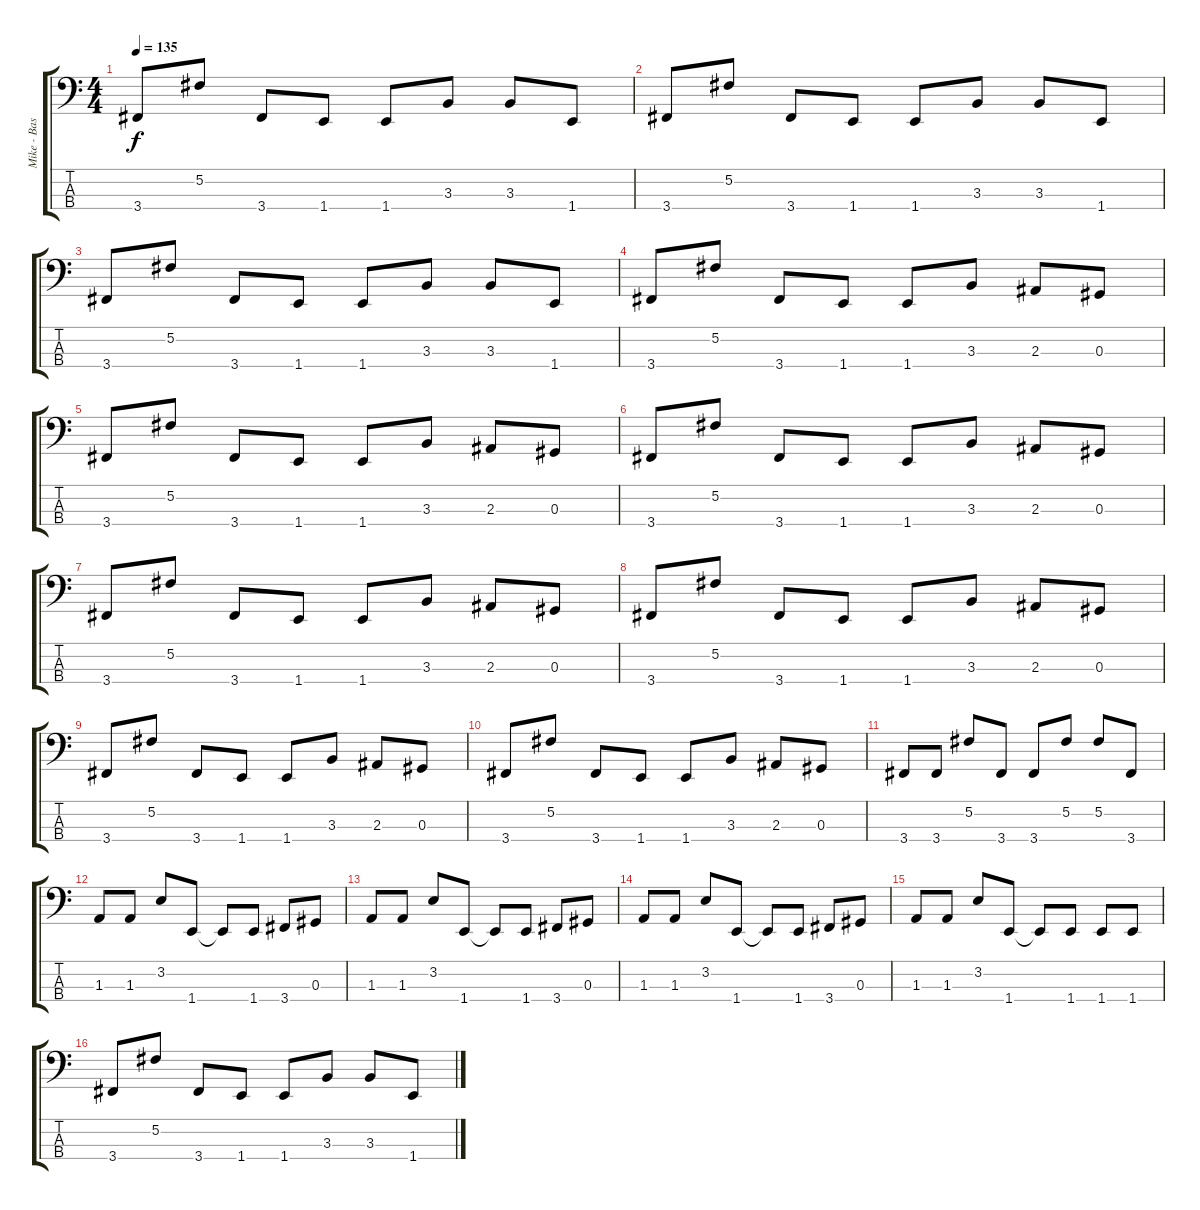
\track ("Mike - Bass Left" "Mike - Bas") {instrument electricbasspick}
\staff {score tabs}
\tuning (Gb2 Db2 Ab1 Eb1) {hide}
\ts (4 4)
\tempo 135
\clef f4
\ks c
3.4.8{dy f} 5.2.8 3.4.8 1.4.8 1.4.8 3.3.8 3.3.8 1.4.8 |
3.4.8 5.2.8 3.4.8 1.4.8 1.4.8 3.3.8 3.3.8 1.4.8 |
3.4.8 5.2.8 3.4.8 1.4.8 1.4.8 3.3.8 3.3.8 1.4.8 |
3.4.8 5.2.8 3.4.8 1.4.8 1.4.8 3.3.8 2.3.8 0.3.8 |
3.4.8 5.2.8 3.4.8 1.4.8 1.4.8 3.3.8 2.3.8 0.3.8 |
3.4.8 5.2.8 3.4.8 1.4.8 1.4.8 3.3.8 2.3.8 0.3.8 |
3.4.8 5.2.8 3.4.8 1.4.8 1.4.8 3.3.8 2.3.8 0.3.8 |
3.4.8 5.2.8 3.4.8 1.4.8 1.4.8 3.3.8 2.3.8 0.3.8 |
3.4.8 5.2.8 3.4.8 1.4.8 1.4.8 3.3.8 2.3.8 0.3.8 |
3.4.8 5.2.8 3.4.8 1.4.8 1.4.8 3.3.8 2.3.8 0.3.8 |
3.4.8 3.4.8 5.2.8 3.4.8 3.4.8 5.2.8 5.2.8 3.4.8 |
1.3.8 1.3.8 3.2.8 1.4.8 1.4{t}.8 1.4.8 3.4.8 0.3.8 |
1.3.8 1.3.8 3.2.8 1.4.8 1.4{t}.8 1.4.8 3.4.8 0.3.8 |
1.3.8 1.3.8 3.2.8 1.4.8 1.4{t}.8 1.4.8 3.4.8 0.3.8 |
1.3.8 1.3.8 3.2.8 1.4.8 1.4{t}.8 1.4.8 1.4.8 1.4.8 |
3.4.8 5.2.8 3.4.8 1.4.8 1.4.8 3.3.8 3.3.8 1.4.8
